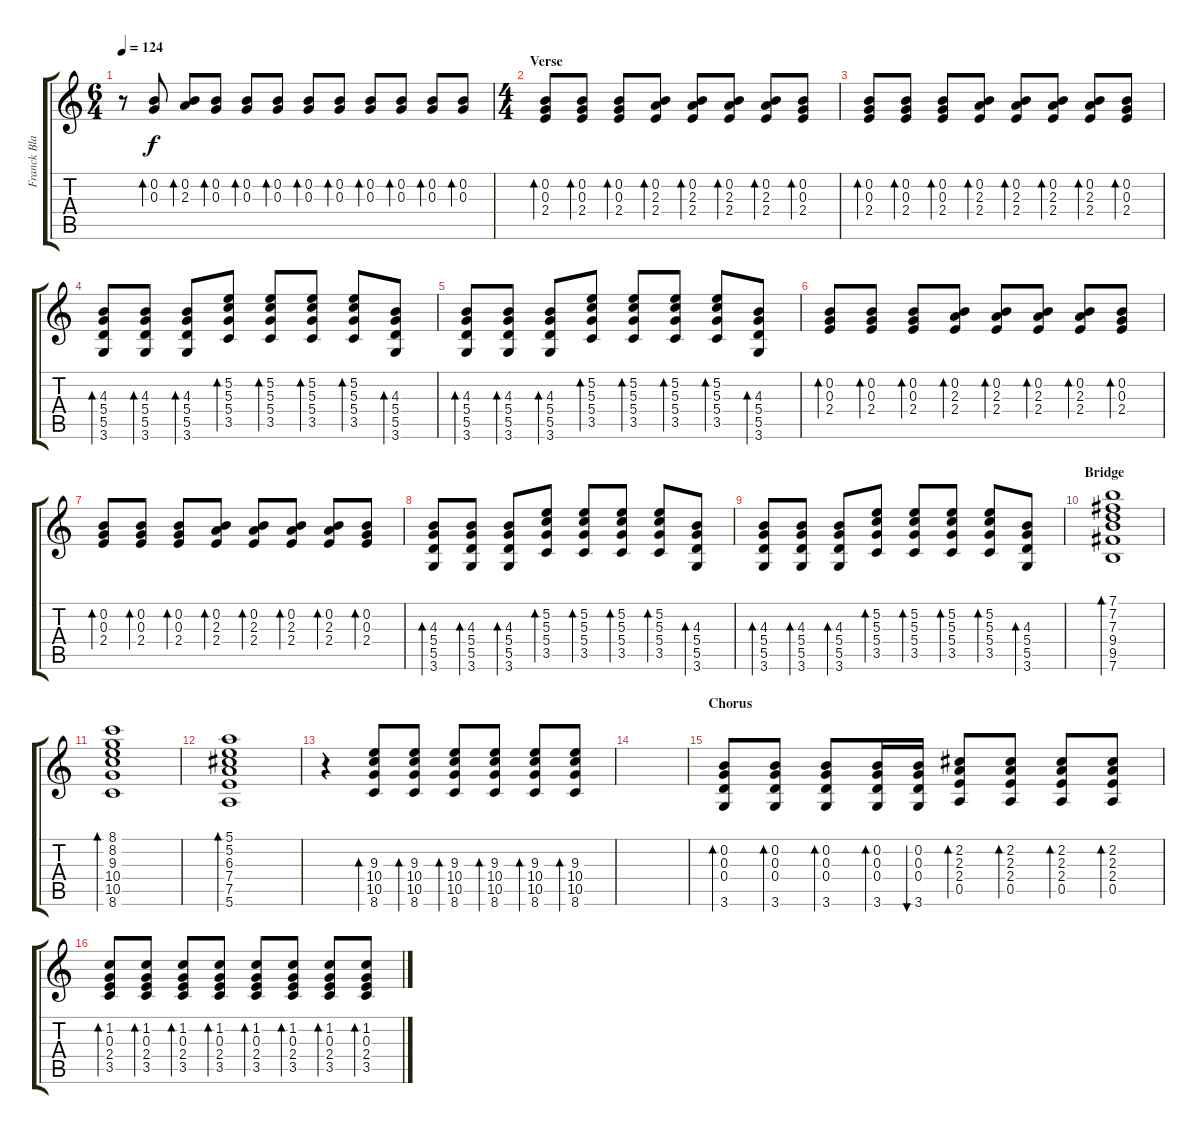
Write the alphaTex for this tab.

\track ("Franck Black" "Franck Bla") {instrument acousticguitarsteel}
\staff {score tabs}
\tuning (E4 B3 G3 D3 A2 E2) {hide}
\ts (6 4)
\tempo 124
\clef g2
\ks c
r.8{dy f volume 12} (0.2 0.3).8{bd 60} (0.2 2.3).8{bd 60} (0.2 0.3).8{bd 60} (0.2 0.3).8{bd 60} (0.2 0.3).8{bd 60} (0.2 0.3).8{bd 60} (0.2 0.3).8{bd 60} (0.2 0.3).8{bd 60} (0.2 0.3).8{bd 60} (0.2 0.3).8{bd 60} (0.2 0.3).8{bd 60} |
\ts (4 4)
\section ("" "Verse")
(0.2 0.3 2.4).8{bd 60 volume 10} (0.2 0.3 2.4).8{bd 60} (0.2 0.3 2.4).8{bd 60} (0.2 2.3 2.4).8{bd 60} (0.2 2.3 2.4).8{bd 60} (0.2 2.3 2.4).8{bd 60} (0.2 2.3 2.4).8{bd 60} (0.2 0.3 2.4).8{bd 60} |
(0.2 0.3 2.4).8{bd 60} (0.2 0.3 2.4).8{bd 60} (0.2 0.3 2.4).8{bd 60} (0.2 2.3 2.4).8{bd 60} (0.2 2.3 2.4).8{bd 60} (0.2 2.3 2.4).8{bd 60} (0.2 2.3 2.4).8{bd 60} (0.2 0.3 2.4).8{bd 60} |
(4.3 5.4 5.5 3.6).8{bd 60} (4.3 5.4 5.5 3.6).8{bd 60} (4.3 5.4 5.5 3.6).8{bd 60} (5.2 5.3 5.4 3.5).8{bd 60} (5.2 5.3 5.4 3.5).8{bd 60} (5.2 5.3 5.4 3.5).8{bd 60} (5.2 5.3 5.4 3.5).8{bd 60} (4.3 5.4 5.5 3.6).8{bd 60} |
(4.3 5.4 5.5 3.6).8{bd 60} (4.3 5.4 5.5 3.6).8{bd 60} (4.3 5.4 5.5 3.6).8{bd 60} (5.2 5.3 5.4 3.5).8{bd 60} (5.2 5.3 5.4 3.5).8{bd 60} (5.2 5.3 5.4 3.5).8{bd 60} (5.2 5.3 5.4 3.5).8{bd 60} (4.3 5.4 5.5 3.6).8{bd 60} |
(0.2 0.3 2.4).8{bd 60} (0.2 0.3 2.4).8{bd 60} (0.2 0.3 2.4).8{bd 60} (0.2 2.3 2.4).8{bd 60} (0.2 2.3 2.4).8{bd 60} (0.2 2.3 2.4).8{bd 60} (0.2 2.3 2.4).8{bd 60} (0.2 0.3 2.4).8{bd 60} |
(0.2 0.3 2.4).8{bd 60} (0.2 0.3 2.4).8{bd 60} (0.2 0.3 2.4).8{bd 60} (0.2 2.3 2.4).8{bd 60} (0.2 2.3 2.4).8{bd 60} (0.2 2.3 2.4).8{bd 60} (0.2 2.3 2.4).8{bd 60} (0.2 0.3 2.4).8{bd 60} |
(4.3 5.4 5.5 3.6).8{bd 60} (4.3 5.4 5.5 3.6).8{bd 60} (4.3 5.4 5.5 3.6).8{bd 60} (5.2 5.3 5.4 3.5).8{bd 60} (5.2 5.3 5.4 3.5).8{bd 60} (5.2 5.3 5.4 3.5).8{bd 60} (5.2 5.3 5.4 3.5).8{bd 60} (4.3 5.4 5.5 3.6).8{bd 60} |
(4.3 5.4 5.5 3.6).8{bd 60} (4.3 5.4 5.5 3.6).8{bd 60} (4.3 5.4 5.5 3.6).8{bd 60} (5.2 5.3 5.4 3.5).8{bd 60} (5.2 5.3 5.4 3.5).8{bd 60} (5.2 5.3 5.4 3.5).8{bd 60} (5.2 5.3 5.4 3.5).8{bd 60} (4.3 5.4 5.5 3.6).8{bd 60} |
\section ("" "Bridge")
(7.1 7.2 7.3 9.4 9.5 7.6).1{bd 60} |
(8.1 8.2 9.3 10.4 10.5 8.6).1{bd 60} |
(5.1 5.2 6.3 7.4 7.5 5.6).1{bd 60} |
r.4 (9.3 10.4 10.5 8.6).8{bd 60} (9.3 10.4 10.5 8.6).8{bd 60} (9.3 10.4 10.5 8.6).8{bd 60} (9.3 10.4 10.5 8.6).8{bd 60} (9.3 10.4 10.5 8.6).8{bd 60} (9.3 10.4 10.5 8.6).8{bd 60} |
|
\section ("" "Chorus")
(0.2 0.3 0.4 3.6).8{bd 60} (0.2 0.3 0.4 3.6).8{bd 60} (0.2 0.3 0.4 3.6).8{bd 60} (0.2 0.3 0.4 3.6).16{bd 60} (0.2 0.3 0.4 3.6).16{bu 60} (2.2 2.3 2.4 0.5).8{bd 60} (2.2 2.3 2.4 0.5).8{bd 60} (2.2 2.3 2.4 0.5).8{bd 60} (2.2 2.3 2.4 0.5).8{bd 60} |
(1.2 0.3 2.4 3.5).8{bd 60} (1.2 0.3 2.4 3.5).8{bd 60} (1.2 0.3 2.4 3.5).8{bd 60} (1.2 0.3 2.4 3.5).8{bd 60} (1.2 0.3 2.4 3.5).8{bd 60} (1.2 0.3 2.4 3.5).8{bd 60} (1.2 0.3 2.4 3.5).8{bd 60} (1.2 0.3 2.4 3.5).8{bd 60}
